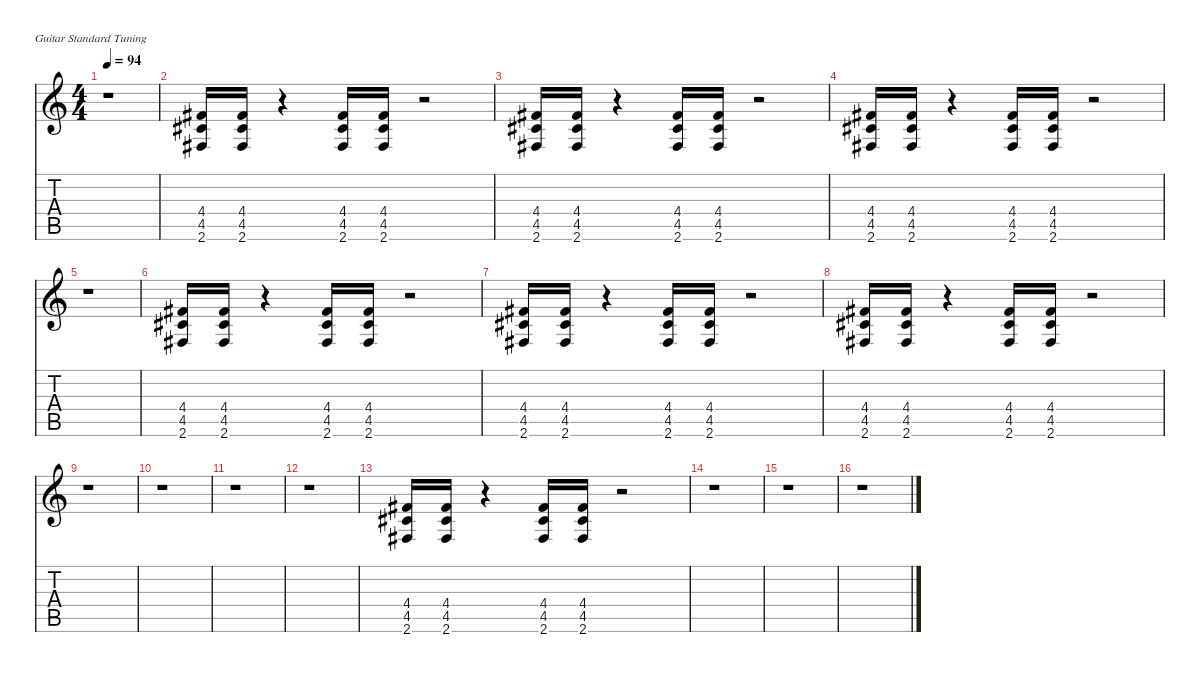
\defaultSystemsLayout 4
\hideDynamics
\bracketExtendMode nobrackets
\singleTrackTrackNamePolicy hidden
\multiTrackTrackNamePolicy hidden
\otherSystemsTrackNameOrientation horizontal
\track ("overdub" "od.guit.") {instrument overdrivenguitar}
\staff {score tabs}
\tuning (E4 B3 G3 D3 A2 E2)
\ts (4 4)
\tempo 94
\clef g2
\ks c
r.1{dy mp beam Down} |
(4.4{acc #} 4.5{acc #} 2.6{acc #}).16{dy mf beam Up} (4.4{acc #} 4.5{acc #} 2.6{acc #}).16{dy mp beam Up} r.4{beam Up} (4.4{acc #} 4.5{acc #} 2.6{acc #}).16{beam Up} (4.4{acc #} 4.5{acc #} 2.6{acc #}).16{dy mf beam Up} r.2{beam Up} |
(4.4{acc #} 4.5{acc #} 2.6{acc #}).16{beam Up} (4.4{acc #} 4.5{acc #} 2.6{acc #}).16{dy mp beam Up} r.4{beam Up} (4.4{acc #} 4.5{acc #} 2.6{acc #}).16{dy mf beam Up} (4.4{acc #} 4.5{acc #} 2.6{acc #}).16{dy mp beam Up} r.2{beam Up} |
(4.4{acc #} 4.5{acc #} 2.6{acc #}).16{dy mf beam Up} (4.4{acc #} 4.5{acc #} 2.6{acc #}).16{dy mp beam Up} r.4{beam Up} (4.4{acc #} 4.5{acc #} 2.6{acc #}).16{beam Up} (4.4{acc #} 4.5{acc #} 2.6{acc #}).16{beam Up} r.2{beam Up} |
r.1{beam Down} |
(4.4{acc #} 4.5{acc #} 2.6{acc #}).16{dy mf beam Up} (4.4{acc #} 4.5{acc #} 2.6{acc #}).16{dy mp beam Up} r.4{beam Up} (4.4{acc #} 4.5{acc #} 2.6{acc #}).16{beam Up} (4.4{acc #} 4.5{acc #} 2.6{acc #}).16{dy mf beam Up} r.2{beam Up} |
(4.4{acc #} 4.5{acc #} 2.6{acc #}).16{beam Up} (4.4{acc #} 4.5{acc #} 2.6{acc #}).16{dy mp beam Up} r.4{beam Up} (4.4{acc #} 4.5{acc #} 2.6{acc #}).16{dy mf beam Up} (4.4{acc #} 4.5{acc #} 2.6{acc #}).16{dy mp beam Up} r.2{beam Up} |
(4.4{acc #} 4.5{acc #} 2.6{acc #}).16{dy mf beam Up} (4.4{acc #} 4.5{acc #} 2.6{acc #}).16{dy mp beam Up} r.4{beam Up} (4.4{acc #} 4.5{acc #} 2.6{acc #}).16{beam Up} (4.4{acc #} 4.5{acc #} 2.6{acc #}).16{beam Up} r.2{beam Up} |
r.1{beam Down} |
r.1{beam Down} |
r.1{beam Down} |
r.1{beam Down} |
(4.4{acc #} 4.5{acc #} 2.6{acc #}).16{dy mf beam Up} (4.4{acc #} 4.5{acc #} 2.6{acc #}).16{dy mp beam Up} r.4{beam Up} (4.4{acc #} 4.5{acc #} 2.6{acc #}).16{beam Up} (4.4{acc #} 4.5{acc #} 2.6{acc #}).16{dy mf beam Up} r.2{beam Up} |
r.1{beam Down} |
r.1{beam Down} |
r.1{beam Down}
